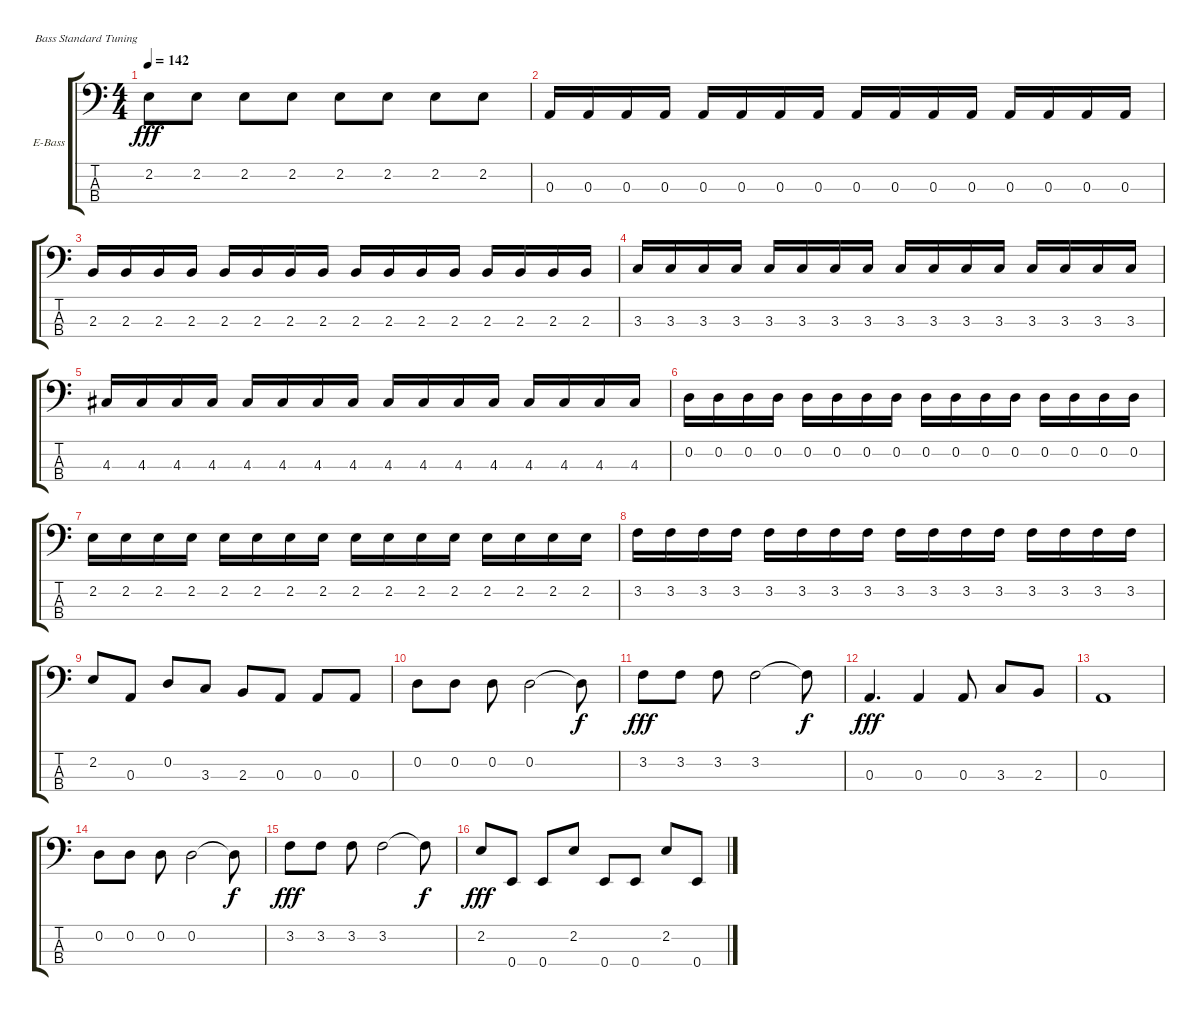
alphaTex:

\bracketExtendMode groupsimilarinstruments
\firstSystemTrackNameOrientation horizontal
\otherSystemsTrackNameOrientation horizontal
\track ("Виталий Дубинин" "E-Bass") {instrument electricbassfinger}
\staff {score tabs}
\tuning (G2 D2 A1 E1)
\ts (4 4)
\tempo 142
\clef f4
\ks c
2.2.8{dy fff} 2.2.8 2.2.8 2.2.8 2.2.8 2.2.8 2.2.8 2.2.8 |
0.3.16 0.3.16 0.3.16 0.3.16 0.3.16 0.3.16 0.3.16 0.3.16 0.3.16 0.3.16 0.3.16 0.3.16 0.3.16 0.3.16 0.3.16 0.3.16 |
2.3.16 2.3.16 2.3.16 2.3.16 2.3.16 2.3.16 2.3.16 2.3.16 2.3.16 2.3.16 2.3.16 2.3.16 2.3.16 2.3.16 2.3.16 2.3.16 |
3.3.16 3.3.16 3.3.16 3.3.16 3.3.16 3.3.16 3.3.16 3.3.16 3.3.16 3.3.16 3.3.16 3.3.16 3.3.16 3.3.16 3.3.16 3.3.16 |
4.3.16 4.3.16 4.3.16 4.3.16 4.3.16 4.3.16 4.3.16 4.3.16 4.3.16 4.3.16 4.3.16 4.3.16 4.3.16 4.3.16 4.3.16 4.3.16 |
0.2.16 0.2.16 0.2.16 0.2.16 0.2.16 0.2.16 0.2.16 0.2.16 0.2.16 0.2.16 0.2.16 0.2.16 0.2.16 0.2.16 0.2.16 0.2.16 |
2.2.16 2.2.16 2.2.16 2.2.16 2.2.16 2.2.16 2.2.16 2.2.16 2.2.16 2.2.16 2.2.16 2.2.16 2.2.16 2.2.16 2.2.16 2.2.16 |
3.2.16 3.2.16 3.2.16 3.2.16 3.2.16 3.2.16 3.2.16 3.2.16 3.2.16 3.2.16 3.2.16 3.2.16 3.2.16 3.2.16 3.2.16 3.2.16 |
2.2.8 0.3.8 0.2.8 3.3.8 2.3.8 0.3.8 0.3.8 0.3.8 |
0.2.8 0.2.8 0.2.8 0.2.2 0.2{t}.8{dy f} |
3.2.8{dy fff} 3.2.8 3.2.8 3.2.2 3.2{t}.8{dy f} |
0.3.4{d dy fff} 0.3.4 0.3.8 3.3.8 2.3.8 |
0.3.1 |
0.2.8 0.2.8 0.2.8 0.2.2 0.2{t}.8{dy f} |
3.2.8{dy fff} 3.2.8 3.2.8 3.2.2 3.2{t}.8{dy f} |
2.2.8{dy fff} 0.4.8 0.4.8 2.2.8 0.4.8 0.4.8 2.2.8 0.4.8
